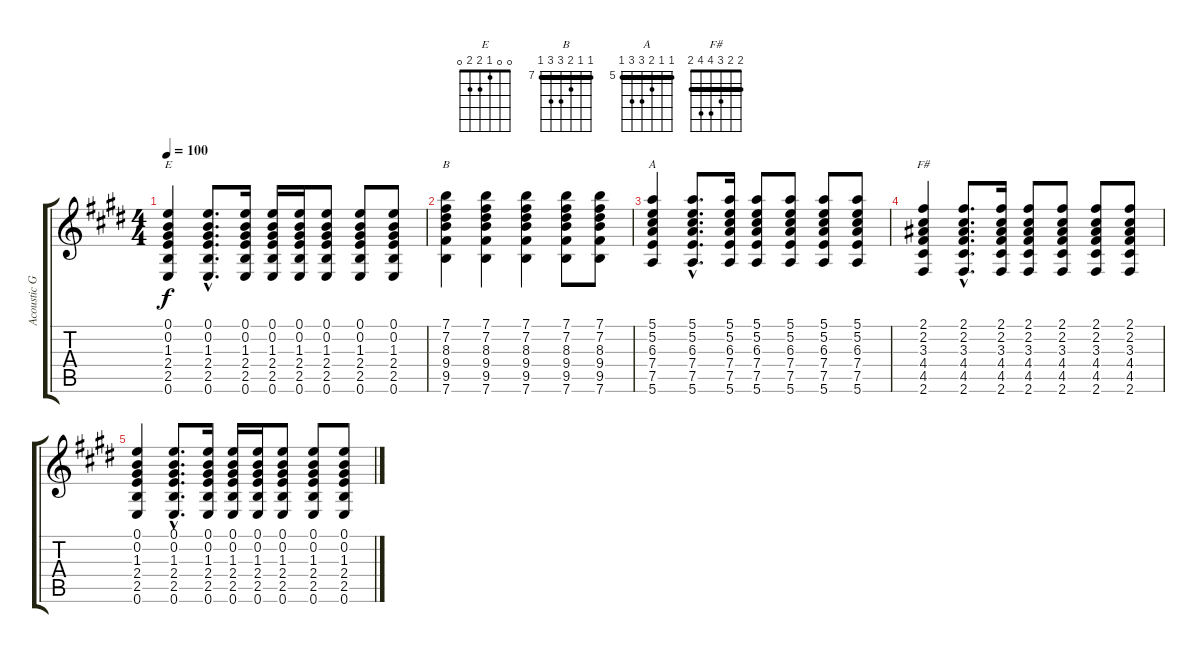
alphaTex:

\track ("Acoustic Guitar" "Acoustic G") {instrument acousticguitarsteel}
\staff {score tabs}
\tuning (E4 B3 G3 D3 A2 E2) {hide}
\chord ("E" 0 0 1 2 2 0)
\chord ("B" 7 7 8 9 9 7) {firstfret 7 barre 7}
\chord ("A" 5 5 6 7 7 5) {firstfret 5 barre 5}
\chord ("F#" 2 2 3 4 4 2) {barre 2}
\ts (4 4)
\tempo 100
\clef g2
\ks e
(0.1 0.2 1.3 2.4 2.5 0.6).4{ch "E" dy f} (0.1{hac} 0.2{hac} 1.3{hac} 2.4{hac} 2.5{hac} 0.6{hac}).8{d} (0.1 0.2 1.3 2.4 2.5 0.6).16 (0.1 0.2 1.3 2.4 2.5 0.6).16 (0.1 0.2 1.3 2.4 2.5 0.6).16 (0.1 0.2 1.3 2.4 2.5 0.6).8 (0.1 0.2 1.3 2.4 2.5 0.6).8 (0.1 0.2 1.3 2.4 2.5 0.6).8 |
(7.1 7.2 8.3 9.4 9.5 7.6).4{ch "B"} (7.1 7.2 8.3 9.4 9.5 7.6).4 (7.1 7.2 8.3 9.4 9.5 7.6).4 (7.1 7.2 8.3 9.4 9.5 7.6).8 (7.1 7.2 8.3 9.4 9.5 7.6).8 |
(5.1 5.2 6.3 7.4 7.5 5.6).4{ch "A"} (5.1{hac} 5.2{hac} 6.3{hac} 7.4{hac} 7.5{hac} 5.6{hac}).8{d} (5.1 5.2 6.3 7.4 7.5 5.6).16 (5.1 5.2 6.3 7.4 7.5 5.6).8 (5.1 5.2 6.3 7.4 7.5 5.6).8 (5.1 5.2 6.3 7.4 7.5 5.6).8 (5.1 5.2 6.3 7.4 7.5 5.6).8 |
(2.1 2.2 3.3 4.4 4.5 2.6).4{ch "F#"} (2.1{hac} 2.2{hac} 3.3{hac} 4.4{hac} 4.5{hac} 2.6{hac}).8{d} (2.1 2.2 3.3 4.4 4.5 2.6).16 (2.1 2.2 3.3 4.4 4.5 2.6).8 (2.1 2.2 3.3 4.4 4.5 2.6).8 (2.1 2.2 3.3 4.4 4.5 2.6).8 (2.1 2.2 3.3 4.4 4.5 2.6).8 |
(0.1 0.2 1.3 2.4 2.5 0.6).4 (0.1{hac} 0.2{hac} 1.3{hac} 2.4{hac} 2.5{hac} 0.6{hac}).8{d} (0.1 0.2 1.3 2.4 2.5 0.6).16 (0.1 0.2 1.3 2.4 2.5 0.6).16 (0.1 0.2 1.3 2.4 2.5 0.6).16 (0.1 0.2 1.3 2.4 2.5 0.6).8 (0.1 0.2 1.3 2.4 2.5 0.6).8 (0.1 0.2 1.3 2.4 2.5 0.6).8
